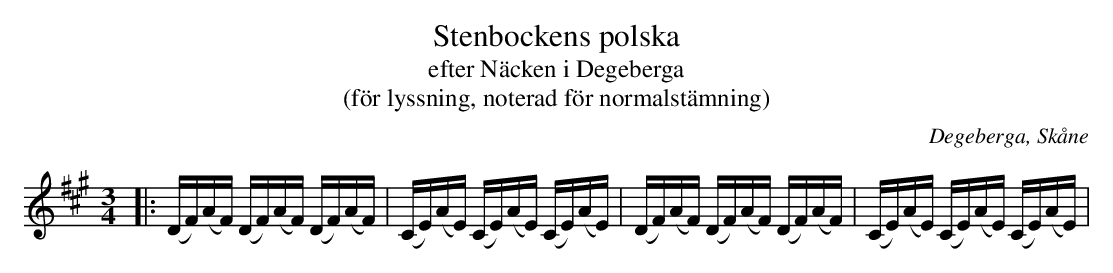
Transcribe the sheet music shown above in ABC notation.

X:1
T:Stenbockens polska
T:efter Näcken i Degeberga
T:(för lyssning, noterad för normalstämning)
O:Degeberga, Skåne
M:3/4
L:1/4
Q:100
K:A
[L:1/16]|: (DF)(AF) (DF)(AF) (DF)(AF) | (CE)(AE) (CE)(AE) (CE)(AE) | (DF)(AF) (DF)(AF) (DF)(AF) | (CE)(AE) (CE)(AE) (CE)(AE) |
